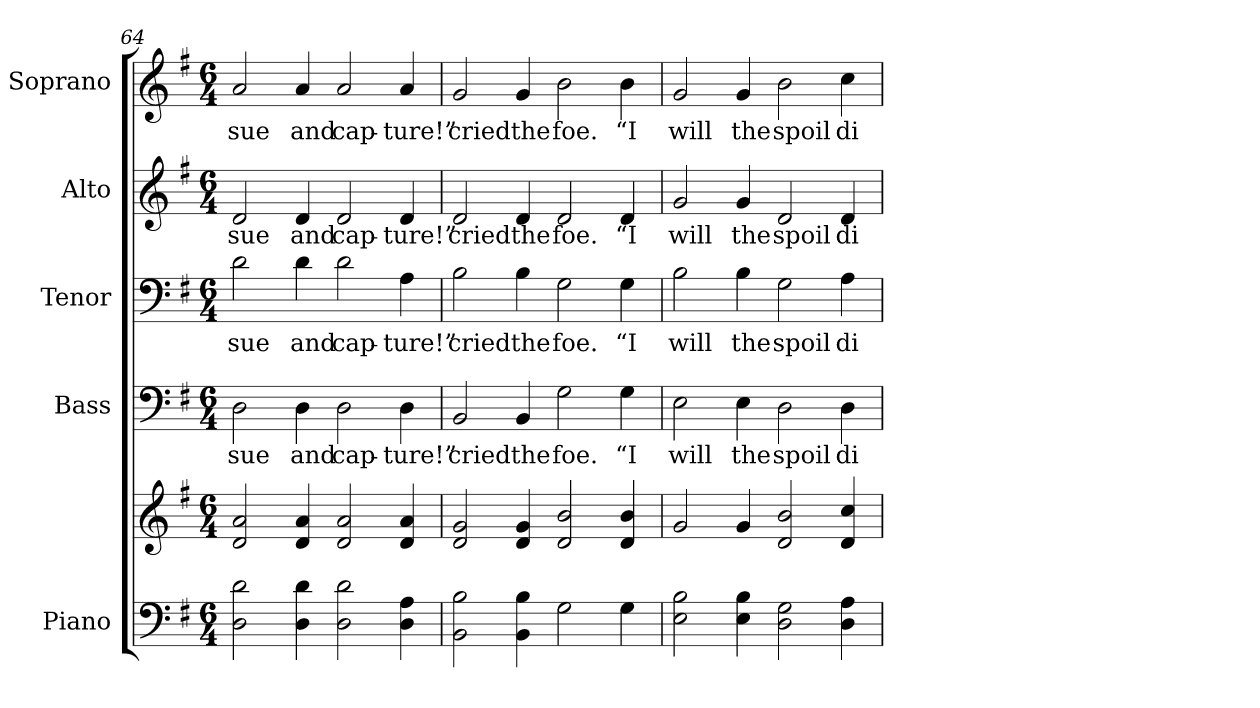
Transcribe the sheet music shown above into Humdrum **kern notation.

**kern	**kern	**kern	**text	**kern	**text	**kern	**text	**kern	**text
*part5	*part5	*part4	*part4	*part3	*part3	*part2	*part2	*part1	*part1
*staff6	*staff5	*staff4	*staff4	*staff3	*staff3	*staff2	*staff2	*staff1	*staff1
*I"Piano	*	*I"Bass	*	*I"Tenor	*	*I"Alto	*	*I"Soprano	*
*I'Pno.	*	*I'B.	*	*I'T.	*	*I'A.	*	*I'S.	*
!!LO:PB:g=z
*clefF4	*clefG2	*clefF4	*	*clefF4	*	*clefG2	*	*clefG2	*
*k[f#]	*k[f#]	*k[f#]	*	*k[f#]	*	*k[f#]	*	*k[f#]	*
*G:	*G:	*G:	*	*G:	*	*G:	*	*G:	*
*M6/4	*M6/4	*M6/4	*	*M6/4	*	*M6/4	*	*M6/4	*
=64	=64	=64	=64	=64	=64	=64	=64	=64	=64
!	!	!	!LO:LY:b:color=#000000	!	!	!	!	!	!
!	!	!	!	!	!LO:LY:b:color=#000000	!	!	!	!
!	!	!	!	!	!	!	!LO:LY:b:color=#000000	!	!
!	!	!	!	!	!	!	!	!	!LO:LY:b:color=#000000
2Di\ 2di	2di/ 2ai	2Di\	-sue	2di\	-sue	2di/	-sue	2ai/	-sue
!	!	!	!LO:LY:b:color=#000000	!	!	!	!	!	!
!	!	!	!	!	!LO:LY:b:color=#000000	!	!	!	!
!	!	!	!	!	!	!	!LO:LY:b:color=#000000	!	!
!	!	!	!	!	!	!	!	!	!LO:LY:b:color=#000000
4Di\ 4di	4di/ 4ai	4Di\	and	4di\	and	4di/	and	4ai/	and
!	!	!	!LO:LY:b:color=#000000	!	!	!	!	!	!
!	!	!	!	!	!LO:LY:b:color=#000000	!	!	!	!
!	!	!	!	!	!	!	!LO:LY:b:color=#000000	!	!
!	!	!	!	!	!	!	!	!	!LO:LY:b:color=#000000
2Di\ 2di	2di/ 2ai	2Di\	cap-	2di\	cap-	2di/	cap-	2ai/	cap-
!	!	!	!LO:LY:b:color=#000000	!	!	!	!	!	!
!	!	!	!	!	!LO:LY:b:color=#000000	!	!	!	!
!	!	!	!	!	!	!	!LO:LY:b:color=#000000	!	!
!	!	!	!	!	!	!	!	!	!LO:LY:b:color=#000000
4Di\ 4Ai	4di/ 4ai	4Di\	-ture!”	4Ai\	-ture!”	4di/	-ture!”	4ai/	-ture!”
=65	=65	=65	=65	=65	=65	=65	=65	=65	=65
!	!	!	!LO:LY:b:color=#000000	!	!	!	!	!	!
!	!	!	!	!	!LO:LY:b:color=#000000	!	!	!	!
!	!	!	!	!	!	!	!LO:LY:b:color=#000000	!	!
!	!	!	!	!	!	!	!	!	!LO:LY:b:color=#000000
2BBi\ 2Bi	2di/ 2gi	2BBi/	cried	2Bi\	cried	2di/	cried	2gi/	cried
!	!	!	!LO:LY:b:color=#000000	!	!	!	!	!	!
!	!	!	!	!	!LO:LY:b:color=#000000	!	!	!	!
!	!	!	!	!	!	!	!LO:LY:b:color=#000000	!	!
!	!	!	!	!	!	!	!	!	!LO:LY:b:color=#000000
4BBi\ 4Bi	4di/ 4gi	4BBi/	the	4Bi\	the	4di/	the	4gi/	the
!	!	!	!LO:LY:b:color=#000000	!	!	!	!	!	!
!	!	!	!	!	!LO:LY:b:color=#000000	!	!	!	!
!	!	!	!	!	!	!	!LO:LY:b:color=#000000	!	!
!	!	!	!	!	!	!	!	!	!LO:LY:b:color=#000000
2Gi\	2di/ 2bi	2Gi\	foe.	2Gi\	foe.	2di/	foe.	2bi\	foe.
!	!	!	!LO:LY:b:color=#000000	!	!	!	!	!	!
!	!	!	!	!	!LO:LY:b:color=#000000	!	!	!	!
!	!	!	!	!	!	!	!LO:LY:b:color=#000000	!	!
!	!	!	!	!	!	!	!	!	!LO:LY:b:color=#000000
4Gi\	4di/ 4bi	4Gi\	“I	4Gi\	“I	4di/	“I	4bi\	“I
=66	=66	=66	=66	=66	=66	=66	=66	=66	=66
!	!	!	!LO:LY:b:color=#000000	!	!	!	!	!	!
!	!	!	!	!	!LO:LY:b:color=#000000	!	!	!	!
!	!	!	!	!	!	!	!LO:LY:b:color=#000000	!	!
!	!	!	!	!	!	!	!	!	!LO:LY:b:color=#000000
2Ei\ 2Bi	2gi/	2Ei\	will	2Bi\	will	2gi/	will	2gi/	will
!	!	!	!LO:LY:b:color=#000000	!	!	!	!	!	!
!	!	!	!	!	!LO:LY:b:color=#000000	!	!	!	!
!	!	!	!	!	!	!	!LO:LY:b:color=#000000	!	!
!	!	!	!	!	!	!	!	!	!LO:LY:b:color=#000000
4Ei\ 4Bi	4gi/	4Ei\	the	4Bi\	the	4gi/	the	4gi/	the
!	!	!	!LO:LY:b:color=#000000	!	!	!	!	!	!
!	!	!	!	!	!LO:LY:b:color=#000000	!	!	!	!
!	!	!	!	!	!	!	!LO:LY:b:color=#000000	!	!
!	!	!	!	!	!	!	!	!	!LO:LY:b:color=#000000
2Di\ 2Gi	2di/ 2bi	2Di\	spoil	2Gi\	spoil	2di/	spoil	2bi\	spoil
!	!	!	!LO:LY:b:color=#000000	!	!	!	!	!	!
!	!	!	!	!	!LO:LY:b:color=#000000	!	!	!	!
!	!	!	!	!	!	!	!LO:LY:b:color=#000000	!	!
!	!	!	!	!	!	!	!	!	!LO:LY:b:color=#000000
4Di\ 4Ai	4di/ 4cci	4Di\	di-	4Ai\	di-	4di/	di-	4cci\	di-
=	=	=	=	=	=	=	=	=	=
*-	*-	*-	*-	*-	*-	*-	*-	*-	*-
